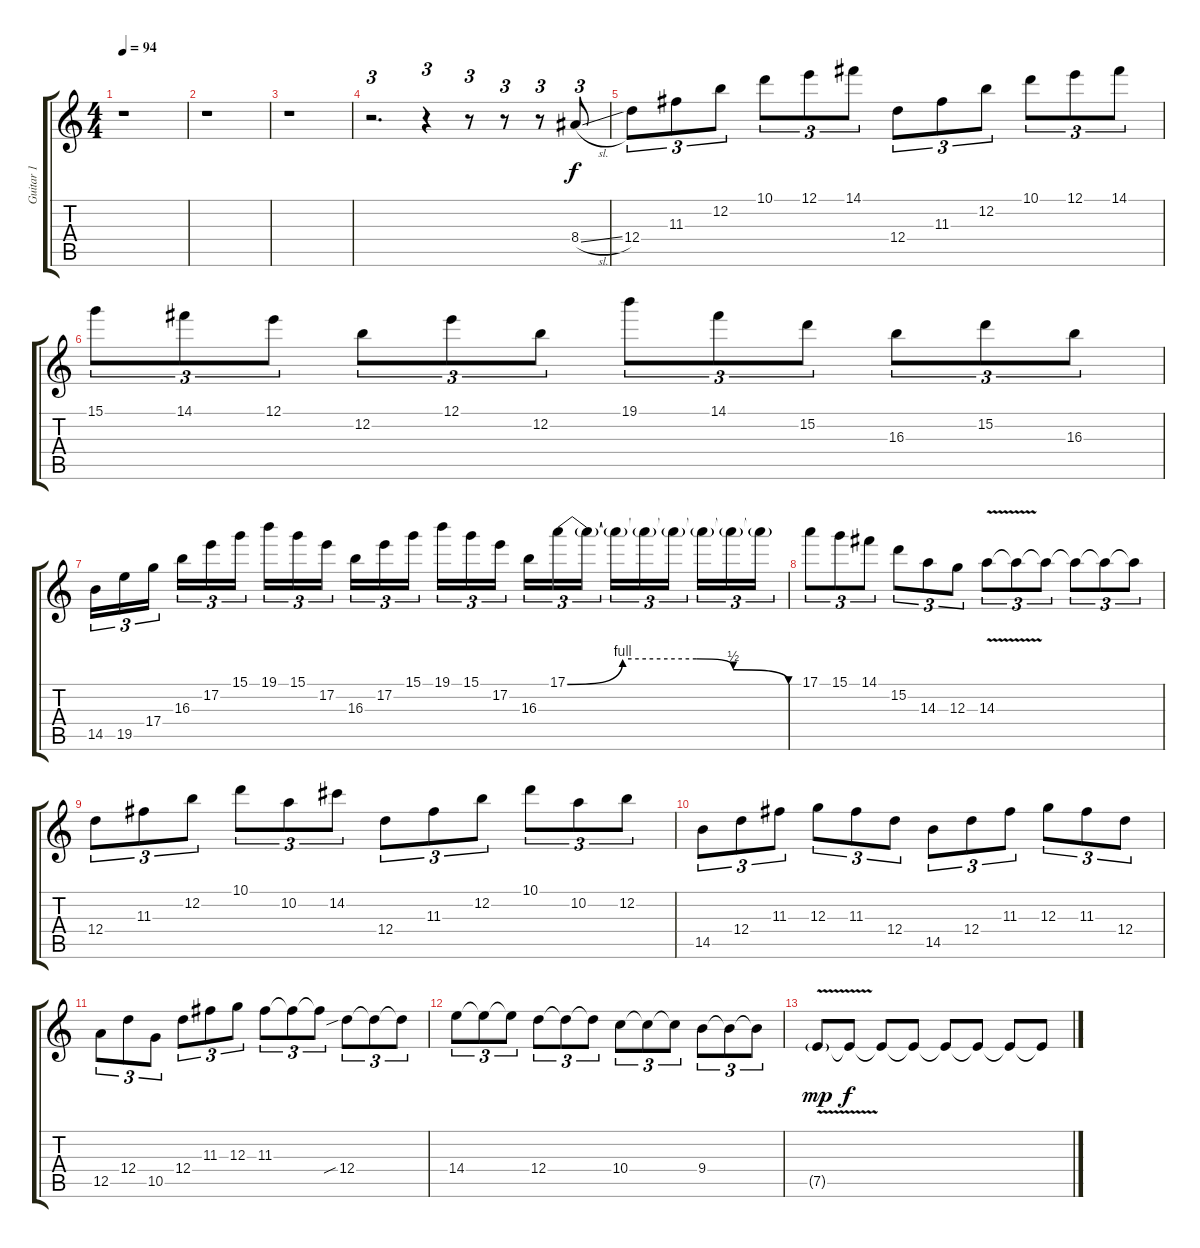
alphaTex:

\track ("Guitar 1" "Guitar 1") {instrument distortionguitar}
\staff {score tabs}
\tuning (E4 B3 G3 D3 A2 E2) {hide}
\ts (4 4)
\tempo 94
\clef g2
\ks c
r.1{dy f} |
r.1 |
r.1 |
r.2{d tu (3 2)} r.4{tu (3 2)} r.8{tu (3 2)} r.8{tu (3 2)} r.8{tu (3 2)} 8.4{sl}.8{tu (3 2)} |
12.4.8{tu (3 2)} 11.3.8{tu (3 2)} 12.2.8{tu (3 2)} 10.1.8{tu (3 2)} 12.1.8{tu (3 2)} 14.1.8{tu (3 2)} 12.4.8{tu (3 2)} 11.3.8{tu (3 2)} 12.2.8{tu (3 2)} 10.1.8{tu (3 2)} 12.1.8{tu (3 2)} 14.1.8{tu (3 2)} |
15.1.8{tu (3 2)} 14.1.8{tu (3 2)} 12.1.8{tu (3 2)} 12.2.8{tu (3 2)} 12.1.8{tu (3 2)} 12.2.8{tu (3 2)} 19.1.8{tu (3 2)} 14.1.8{tu (3 2)} 15.2.8{tu (3 2)} 16.3.8{tu (3 2)} 15.2.8{tu (3 2)} 16.3.8{tu (3 2)} |
14.5.16{tu (3 2)} 19.5.16{tu (3 2)} 17.4.16{tu (3 2) beam splitsecondary} 16.3.16{tu (3 2)} 17.2.16{tu (3 2)} 15.1.16{tu (3 2)} 19.1.16{tu (3 2)} 15.1.16{tu (3 2)} 17.2.16{tu (3 2) beam splitsecondary} 16.3.16{tu (3 2)} 17.2.16{tu (3 2)} 15.1.16{tu (3 2)} 19.1.16{tu (3 2)} 15.1.16{tu (3 2)} 17.2.16{tu (3 2) beam splitsecondary} 16.3.16{tu (3 2)} 17.1{be (custom 0 0 15 4 35 4 45 2 60 0)}.16{tu (3 2)} 17.1{t}.16{tu (3 2)} 17.1{t}.16{tu (3 2)} 17.1{t}.16{tu (3 2)} 17.1{t}.16{tu (3 2) beam splitsecondary} 17.1{t}.16{tu (3 2)} 17.1{t}.16{tu (3 2)} 17.1{t}.16{tu (3 2)} |
17.1.8{tu (3 2)} 15.1.8{tu (3 2)} 14.1.8{tu (3 2)} 15.2.8{tu (3 2)} 14.3.8{tu (3 2)} 12.3.8{tu (3 2)} 14.3{v}.8{tu (3 2)} 14.3{t}.8{tu (3 2)} 14.3{t}.8{tu (3 2)} 14.3{t}.8{tu (3 2)} 14.3{t}.8{tu (3 2)} 14.3{t}.8{tu (3 2)} |
12.4.8{tu (3 2)} 11.3.8{tu (3 2)} 12.2.8{tu (3 2)} 10.1.8{tu (3 2)} 10.2.8{tu (3 2)} 14.2.8{tu (3 2)} 12.4.8{tu (3 2)} 11.3.8{tu (3 2)} 12.2.8{tu (3 2)} 10.1.8{tu (3 2)} 10.2.8{tu (3 2)} 12.2.8{tu (3 2)} |
14.5.8{tu (3 2)} 12.4.8{tu (3 2)} 11.3.8{tu (3 2)} 12.3.8{tu (3 2)} 11.3.8{tu (3 2)} 12.4.8{tu (3 2)} 14.5.8{tu (3 2)} 12.4.8{tu (3 2)} 11.3.8{tu (3 2)} 12.3.8{tu (3 2)} 11.3.8{tu (3 2)} 12.4.8{tu (3 2)} |
12.5.8{tu (3 2)} 12.4.8{tu (3 2)} 10.5.8{tu (3 2)} 12.4.8{tu (3 2)} 11.3.8{tu (3 2)} 12.3.8{tu (3 2)} 11.3.8{tu (3 2)} 11.3{t}.8{tu (3 2)} 11.3{t}.8{tu (3 2)} 12.4{sib}.8{tu (3 2)} 12.4{t}.8{tu (3 2)} 12.4{t}.8{tu (3 2)} |
14.4.8{tu (3 2)} 14.4{t}.8{tu (3 2)} 14.4{t}.8{tu (3 2)} 12.4.8{tu (3 2)} 12.4{t}.8{tu (3 2)} 12.4{t}.8{tu (3 2)} 10.4.8{tu (3 2)} 10.4{t}.8{tu (3 2)} 10.4{t}.8{tu (3 2)} 9.4.8{tu (3 2)} 9.4{t}.8{tu (3 2)} 9.4{t}.8{tu (3 2)} |
7.5{v g}.8{dy mp} 7.5{t}.8{dy f} 7.5{t}.8 7.5{t}.8 7.5{t}.8 7.5{t}.8 7.5{t}.8 7.5{t}.8
